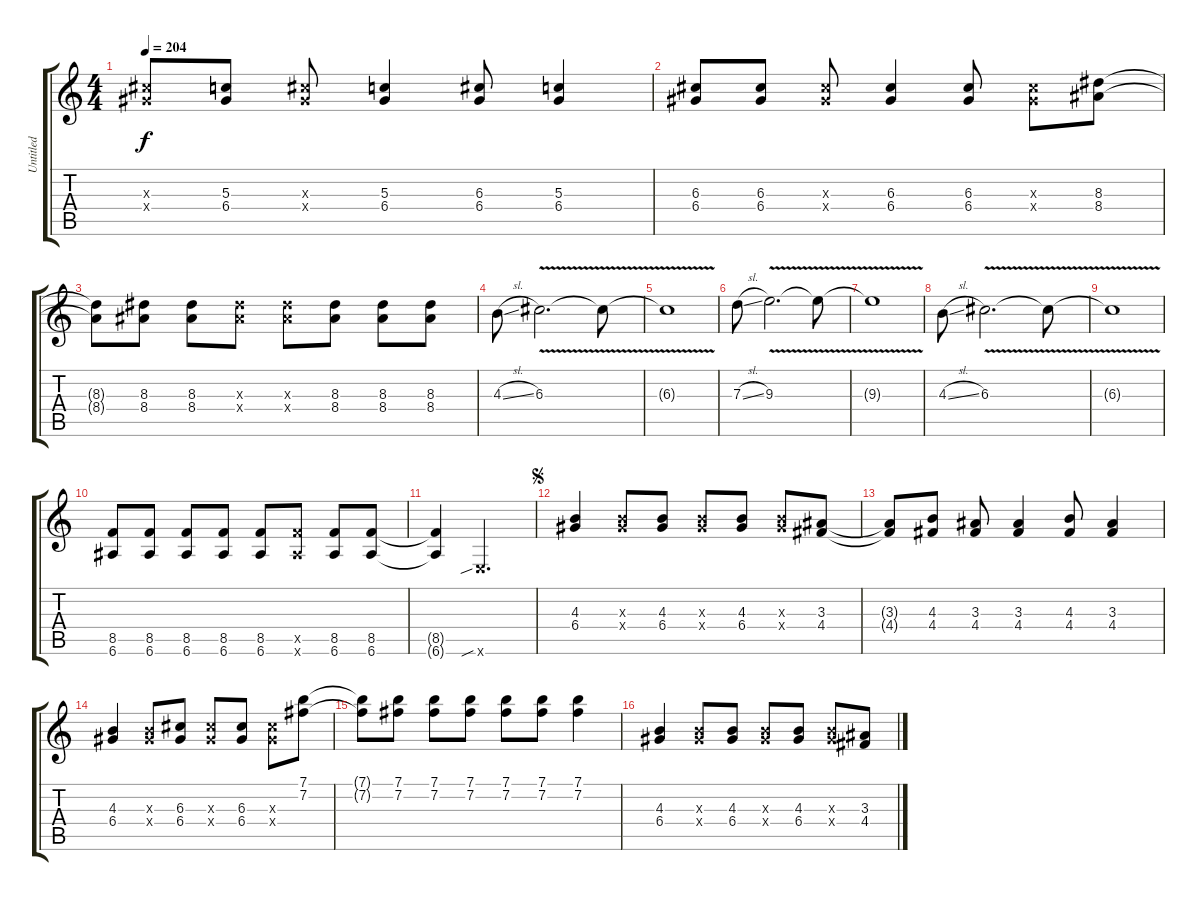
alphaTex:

\track ("Untitled" "Untitled") {instrument acousticguitarsteel}
\staff {score tabs}
\tuning (E4 B3 G3 D3 A2 E2) {hide}
\ts (4 4)
\tempo 204
\clef g2
\ks c
(6.3{x} 6.4{x}).8{dy f} (5.3 6.4).8 (6.3{x} 6.4{x}).8 (5.3 6.4).4 (6.3 6.4).8 (5.3 6.4).4 |
(6.3 6.4).8 (6.3 6.4).8 (6.3{x} 6.4{x}).8 (6.3 6.4).4 (6.3 6.4).8 (6.3{x} 6.4{x}).8 (8.3 8.4).8 |
(8.3{t} 8.4{t}).8 (8.3 8.4).8 (8.3 8.4).8 (8.3{x} 8.4{x}).8 (8.3{x} 8.4{x}).8 (8.3 8.4).8 (8.3 8.4).8 (8.3 8.4).8 |
4.3{sl}.8 6.3{v}.2{d} 6.3{v t}.8 |
6.3{v t}.1 |
7.3{sl}.8 9.3{v}.2{d} 9.3{v t}.8 |
9.3{v t}.1 |
4.3{sl}.8 6.3{v}.2{d} 6.3{v t}.8 |
6.3{v t}.1 |
(8.5 6.6).8 (8.5 6.6).8 (8.5 6.6).8 (8.5 6.6).8 (8.5 6.6).8 (8.5{x} 6.6{x}).8 (8.5 6.6).8 (8.5 6.6).8 |
(8.5{t} 6.6{t}).4 0.6{sib x}.2{d} |
\jump segno
(4.3 6.4).4 (4.3{x} 6.4{x}).8 (4.3 6.4).8 (4.3{x} 6.4{x}).8 (4.3 6.4).8 (4.3{x} 6.4{x}).8 (3.3 4.4).8 |
(3.3{t} 4.4{t}).8 (4.3 4.4).8 (3.3 4.4).8 (3.3 4.4).4 (4.3 4.4).8 (3.3 4.4).4 |
(4.3 6.4).4 (4.3{x} 6.4{x}).8 (6.3 6.4).8 (6.3{x} 6.4{x}).8 (6.3 6.4).8 (6.3{x} 6.4{x}).8 (7.1 7.2).8 |
(7.1{t} 7.2{t}).8 (7.1 7.2).8 (7.1 7.2).8 (7.1 7.2).8 (7.1 7.2).8 (7.1 7.2).8 (7.1 7.2).4 |
(4.3 6.4).4 (4.3{x} 6.4{x}).8 (4.3 6.4).8 (4.3{x} 6.4{x}).8 (4.3 6.4).8 (4.3{x} 6.4{x}).8 (3.3 4.4).8
